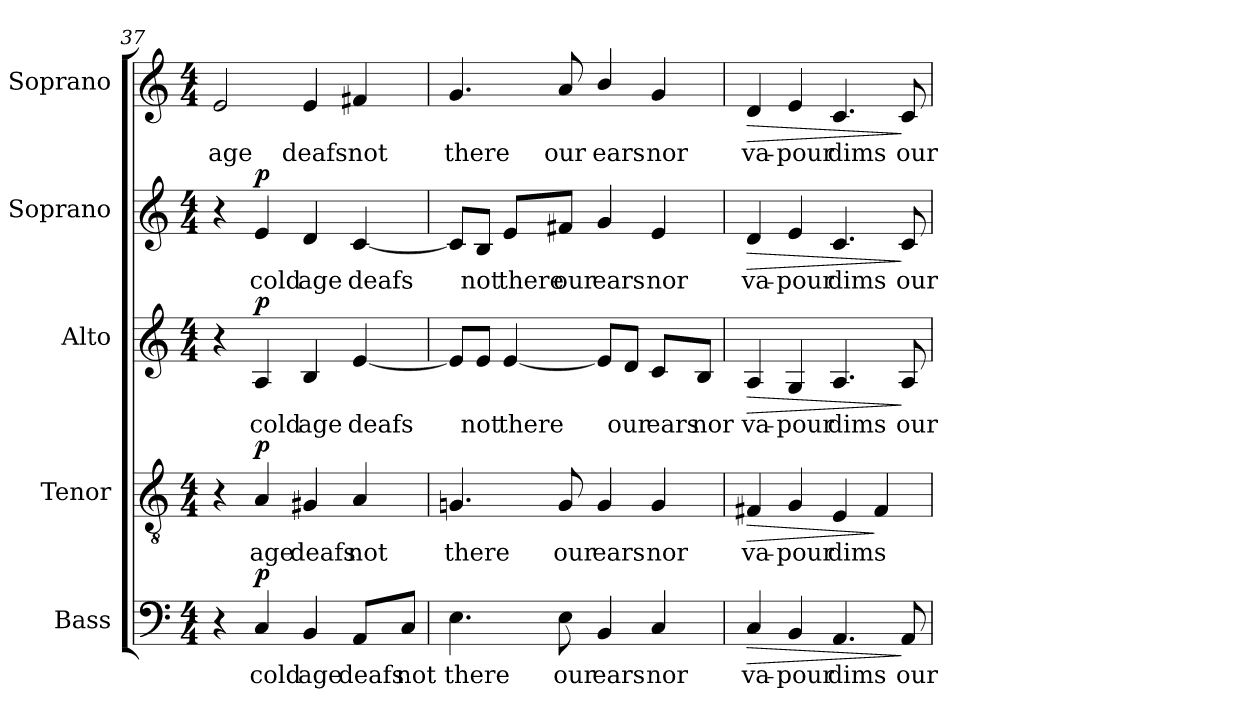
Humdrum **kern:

**kern	**text	**dynam	**kern	**text	**dynam	**kern	**text	**dynam	**kern	**text	**dynam	**kern	**text	**dynam
*part5	*part5	*part5	*part4	*part4	*part4	*part3	*part3	*part3	*part2	*part2	*part2	*part1	*part1	*part1
*staff5	*staff5	*staff5	*staff4	*staff4	*staff4	*staff3	*staff3	*staff3	*staff2	*staff2	*staff2	*staff1	*staff1	*staff1
*I"Bass	*	*	*I"Tenor	*	*	*I"Alto	*	*	*I"Soprano	*	*	*I"Soprano	*	*
*I'B.	*	*	*I'T.	*	*	*I'A.	*	*	*I'S.	*	*	*I'S.	*	*
*clefF4	*	*	*clefGv2	*	*	*clefG2	*	*	*clefG2	*	*	*clefG2	*	*
*	*	*	*ITrd7c12	*	*	*	*	*	*	*	*	*	*	*
*k[]	*	*	*k[]	*	*	*k[]	*	*	*k[]	*	*	*k[]	*	*
*C:	*	*	*C:	*	*	*C:	*	*	*C:	*	*	*C:	*	*
*M4/4	*	*	*M4/4	*	*	*M4/4	*	*	*M4/4	*	*	*M4/4	*	*
=37	=37	=37	=37	=37	=37	=37	=37	=37	=37	=37	=37	=37	=37	=37
!	!	!	!	!	!	!	!	!	!	!	!	!	!LO:LY:b:color=#000000	!
4r	.	.	4r	.	.	4r	.	.	4r	.	.	2ei/	age	.
!	!LO:LY:b:color=#000000	!	!	!	!	!	!	!	!	!	!	!	!	!
!	!	!	!	!LO:LY:b:color=#000000	!	!	!	!	!	!	!	!	!	!
!	!	!	!	!	!	!	!LO:LY:b:color=#000000	!	!	!	!	!	!	!
!	!	!	!	!	!	!	!	!	!	!LO:LY:b:color=#000000	!	!	!	!
4Ci/	cold	p	4AAi/	age	p	4Ai/	cold	p	4ei/	cold	p	.	.	.
!	!LO:LY:b:color=#000000	!	!	!	!	!	!	!	!	!	!	!	!	!
!	!	!	!	!LO:LY:b:color=#000000	!	!	!	!	!	!	!	!	!	!
!	!	!	!	!	!	!	!LO:LY:b:color=#000000	!	!	!	!	!	!	!
!	!	!	!	!	!	!	!	!	!	!LO:LY:b:color=#000000	!	!	!	!
!	!	!	!	!	!	!	!	!	!	!	!	!	!LO:LY:b:color=#000000	!
4BBi/	age	.	4GG#Xi/	deafs	.	4Bi/	age	.	4di/	age	.	4ei/	deafs	.
!	!LO:LY:b:color=#000000	!	!	!	!	!	!	!	!	!	!	!	!	!
!	!	!	!	!LO:LY:b:color=#000000	!	!	!	!	!	!	!	!	!	!
!	!	!	!	!	!	!	!LO:LY:b:color=#000000	!	!	!	!	!	!	!
!	!	!	!	!	!	!	!	!	!	!LO:LY:b:color=#000000	!	!	!	!
!	!	!	!	!	!	!	!	!	!	!	!	!	!LO:LY:b:color=#000000	!
8AAi/L	deafs	.	4AAi/	not	.	[4ei/	deafs	.	[4ci/	deafs	.	4f#Xi/	not	.
!	!LO:LY:b:color=#000000	!	!	!	!	!	!	!	!	!	!	!	!	!
8Ci/J	not	.	.	.	.	.	.	.	.	.	.	.	.	.
=38	=38	=38	=38	=38	=38	=38	=38	=38	=38	=38	=38	=38	=38	=38
!	!LO:LY:b:color=#000000	!	!	!	!	!	!	!	!	!	!	!	!	!
!	!	!	!	!LO:LY:b:color=#000000	!	!	!	!	!	!	!	!	!	!
!	!	!	!	!	!	!	!	!	!	!	!	!	!LO:LY:b:color=#000000	!
4.Ei\	there	.	4.GGni/	there	.	8ei/L]	.	.	8ci/L]	.	.	4.gi/	there	.
!	!	!	!	!	!	!	!LO:LY:b:color=#000000	!	!	!	!	!	!	!
!	!	!	!	!	!	!	!	!	!	!LO:LY:b:color=#000000	!	!	!	!
.	.	.	.	.	.	8ei/J	not	.	8Bi/J	not	.	.	.	.
!	!	!	!	!	!	!	!LO:LY:b:color=#000000	!	!	!	!	!	!	!
!	!	!	!	!	!	!	!	!	!	!LO:LY:b:color=#000000	!	!	!	!
.	.	.	.	.	.	[4ei/	there	.	8ei/L	there	.	.	.	.
!	!LO:LY:b:color=#000000	!	!	!	!	!	!	!	!	!	!	!	!	!
!	!	!	!	!LO:LY:b:color=#000000	!	!	!	!	!	!	!	!	!	!
!	!	!	!	!	!	!	!	!	!	!LO:LY:b:color=#000000	!	!	!	!
!	!	!	!	!	!	!	!	!	!	!	!	!	!LO:LY:b:color=#000000	!
8Ei\	our	.	8GGi/	our	.	.	.	.	8f#Xi/J	our	.	8ai/	our	.
!	!LO:LY:b:color=#000000	!	!	!	!	!	!	!	!	!	!	!	!	!
!	!	!	!	!LO:LY:b:color=#000000	!	!	!	!	!	!	!	!	!	!
!	!	!	!	!	!	!	!	!	!	!LO:LY:b:color=#000000	!	!	!	!
!	!	!	!	!	!	!	!	!	!	!	!	!	!LO:LY:b:color=#000000	!
4BBi/	ears	.	4GGi/	ears	.	8ei/L]	.	.	4gi/	ears	.	4bi/	ears	.
!	!	!	!	!	!	!	!LO:LY:b:color=#000000	!	!	!	!	!	!	!
.	.	.	.	.	.	8di/J	our	.	.	.	.	.	.	.
!	!LO:LY:b:color=#000000	!	!	!	!	!	!	!	!	!	!	!	!	!
!	!	!	!	!LO:LY:b:color=#000000	!	!	!	!	!	!	!	!	!	!
!	!	!	!	!	!	!	!LO:LY:b:color=#000000	!	!	!	!	!	!	!
!	!	!	!	!	!	!	!	!	!	!LO:LY:b:color=#000000	!	!	!	!
!	!	!	!	!	!	!	!	!	!	!	!	!	!LO:LY:b:color=#000000	!
4Ci/	nor	.	4GGi/	nor	.	8ci/L	ears	.	4ei/	nor	.	4gi/	nor	.
!	!	!	!	!	!	!	!LO:LY:b:color=#000000	!	!	!	!	!	!	!
.	.	.	.	.	.	8Bi/J	nor	.	.	.	.	.	.	.
=39	=39	=39	=39	=39	=39	=39	=39	=39	=39	=39	=39	=39	=39	=39
!	!LO:LY:b:color=#000000	!LO:HP:b	!	!	!	!	!	!	!	!	!	!	!	!
!	!	!	!	!LO:LY:b:color=#000000	!LO:HP:b	!	!	!	!	!	!	!	!	!
!	!	!	!	!	!	!	!LO:LY:b:color=#000000	!LO:HP:b	!	!	!	!	!	!
!	!	!	!	!	!	!	!	!	!	!LO:LY:b:color=#000000	!LO:HP:b	!	!	!
!	!	!	!	!	!	!	!	!	!	!	!	!	!LO:LY:b:color=#000000	!LO:HP:b
4Ci/	va-	>	4FF#Xi/	va-	>	4Ai/	va-	>	4di/	va-	>	4di/	va-	>
!	!LO:LY:b:color=#000000	!	!	!	!	!	!	!	!	!	!	!	!	!
!	!	!	!	!LO:LY:b:color=#000000	!	!	!	!	!	!	!	!	!	!
!	!	!	!	!	!	!	!LO:LY:b:color=#000000	!	!	!	!	!	!	!
!	!	!	!	!	!	!	!	!	!	!LO:LY:b:color=#000000	!	!	!	!
!	!	!	!	!	!	!	!	!	!	!	!	!	!LO:LY:b:color=#000000	!
4BBi/	-pour	.	4GGi/	-pour	.	4Gi/	-pour	.	4ei/	-pour	.	4ei/	-pour	.
!	!LO:LY:b:color=#000000	!	!	!	!	!	!	!	!	!	!	!	!	!
!	!	!	!	!LO:LY:b:color=#000000	!	!	!	!	!	!	!	!	!	!
!	!	!	!	!	!	!	!LO:LY:b:color=#000000	!	!	!	!	!	!	!
!	!	!	!	!	!	!	!	!	!	!LO:LY:b:color=#000000	!	!	!	!
!	!	!	!	!	!	!	!	!	!	!	!	!	!LO:LY:b:color=#000000	!
4.AAi/	dims	.	4EEi/	dims	.	4.Ai/	dims	.	4.ci/	dims	.	4.ci/	dims	.
.	.	.	4FF#i/	.	]	.	.	.	.	.	.	.	.	.
!	!LO:LY:b:color=#000000	!	!	!	!	!	!	!	!	!	!	!	!	!
!	!	!	!	!	!	!	!LO:LY:b:color=#000000	!	!	!	!	!	!	!
!	!	!	!	!	!	!	!	!	!	!LO:LY:b:color=#000000	!	!	!	!
!	!	!	!	!	!	!	!	!	!	!	!	!	!LO:LY:b:color=#000000	!
8AAi/	our	]	.	.	.	8Ai/	our	]	8ci/	our	]	8ci/	our	]
=	=	=	=	=	=	=	=	=	=	=	=	=	=	=
*-	*-	*-	*-	*-	*-	*-	*-	*-	*-	*-	*-	*-	*-	*-
